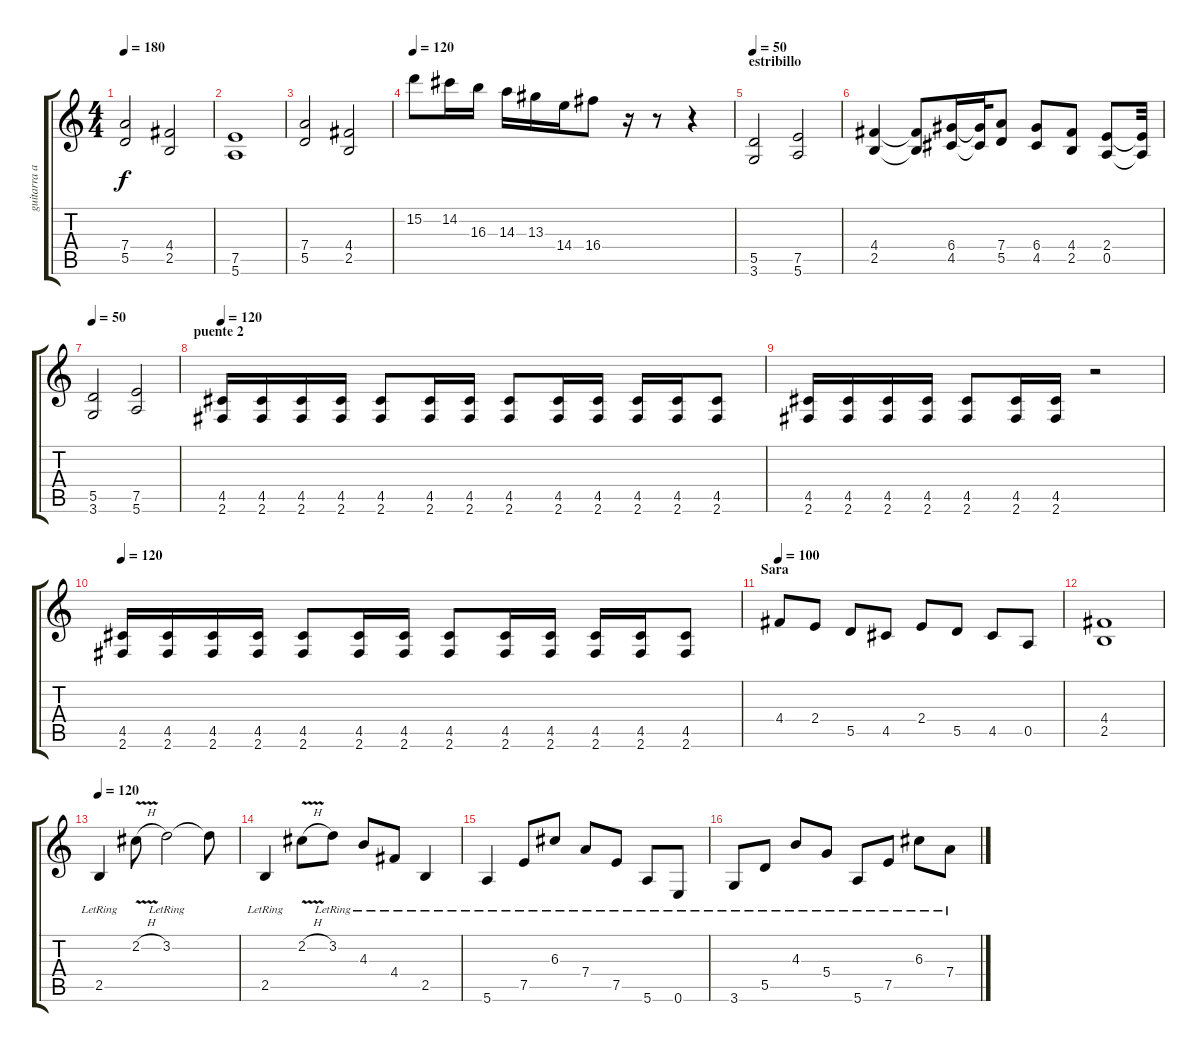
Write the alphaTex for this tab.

\track ("guitarra acompañamientos" "guitarra a") {instrument distortionguitar}
\staff {score tabs}
\tuning (E4 B3 G3 D3 A2 E2) {hide}
\ts (4 4)
\tempo 180
\clef g2
\ks c
(7.4 5.5).2{dy f} (4.4 2.5).2 |
(7.5 5.6).1 |
(7.4 5.5).2 (4.4 2.5).2 |
\tempo 120
15.2.8 14.2.16 16.3.16 14.3.16 13.3.16 14.4.16 16.4.8 r.16 r.8 r.4 |
\section ("" "estribillo")
\tempo 50
(5.5 3.6).2 (7.5 5.6).2 |
(4.4 2.5).4 (4.4{t} 2.5{t}).8 (6.4 4.5).16 (6.4{t} 4.5{t}).32 (7.4 5.5).8 (6.4 4.5).8 (4.4 2.5).8 (2.4 0.5).8 (2.4{t} 0.5{t}).32 |
\tempo 50
(5.5 3.6).2 (7.5 5.6).2 |
\section ("" "puente 2")
\tempo 120
(4.5 2.6).16 (4.5 2.6).16 (4.5 2.6).16 (4.5 2.6).16 (4.5 2.6).8 (4.5 2.6).16 (4.5 2.6).16 (4.5 2.6).8 (4.5 2.6).16 (4.5 2.6).16 (4.5 2.6).16 (4.5 2.6).16 (4.5 2.6).8 |
(4.5 2.6).16 (4.5 2.6).16 (4.5 2.6).16 (4.5 2.6).16 (4.5 2.6).8 (4.5 2.6).16 (4.5 2.6).16 r.2 |
\tempo 120
(4.5 2.6).16 (4.5 2.6).16 (4.5 2.6).16 (4.5 2.6).16 (4.5 2.6).8 (4.5 2.6).16 (4.5 2.6).16 (4.5 2.6).8 (4.5 2.6).16 (4.5 2.6).16 (4.5 2.6).16 (4.5 2.6).16 (4.5 2.6).8 |
\section ("" "Sara")
\tempo 100
4.4.8 2.4.8 5.5.8 4.5.8 2.4.8 5.5.8 4.5.8 0.5.8 |
(4.4 2.5).1 |
\tempo 120
2.5{lr}.4{instrument electricguitarjazz} 2.2{v h}.8 3.2{lr}.2 3.2{t}.8 |
2.5{lr}.4 2.2{v h}.8 3.2{lr}.8 4.3{lr}.8 4.4{lr}.8 2.5{lr}.4 |
5.6{lr}.4 7.5{lr}.8 6.3{lr}.8 7.4{lr}.8 7.5{lr}.8 5.6{lr}.8 0.6{lr}.8 |
3.6{lr}.8 5.5{lr}.8 4.3{lr}.8 5.4{lr}.8 5.6{lr}.8 7.5{lr}.8 6.3{lr}.8 7.4{lr}.8
